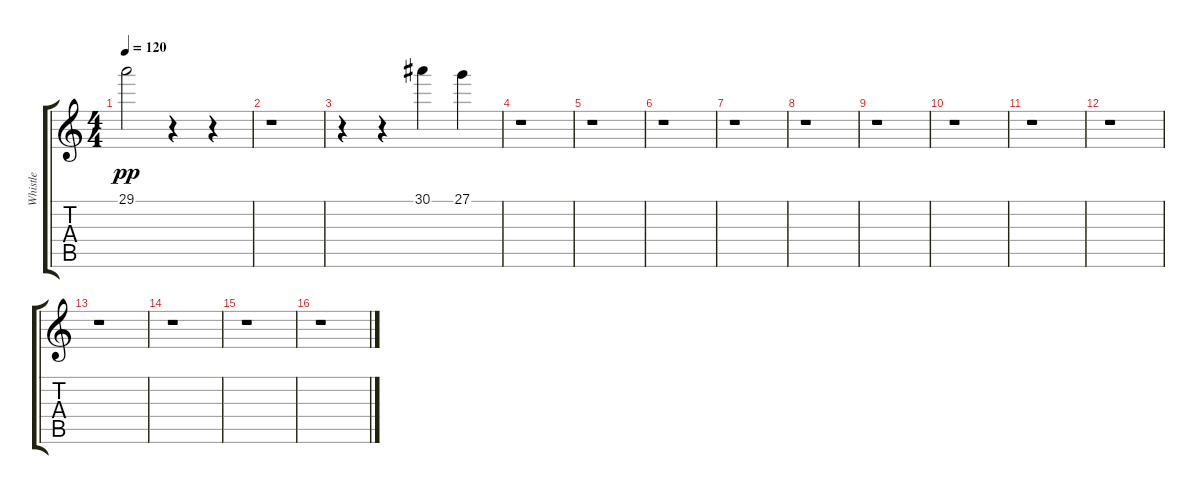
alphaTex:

\track ("Whistle" "Whistle") {instrument whistle}
\staff {score tabs}
\tuning (E4 B3 G3 D3 A2 E2) {hide}
\ts (4 4)
\tempo 120
\clef g2
\ks c
29.1.2{dy pp} r.4 r.4 |
r.1 |
r.4 r.4 30.1.4 27.1.4 |
r.1 |
r.1 |
r.1 |
r.1 |
r.1 |
r.1 |
r.1 |
r.1 |
r.1 |
r.1 |
r.1 |
r.1 |
r.1
